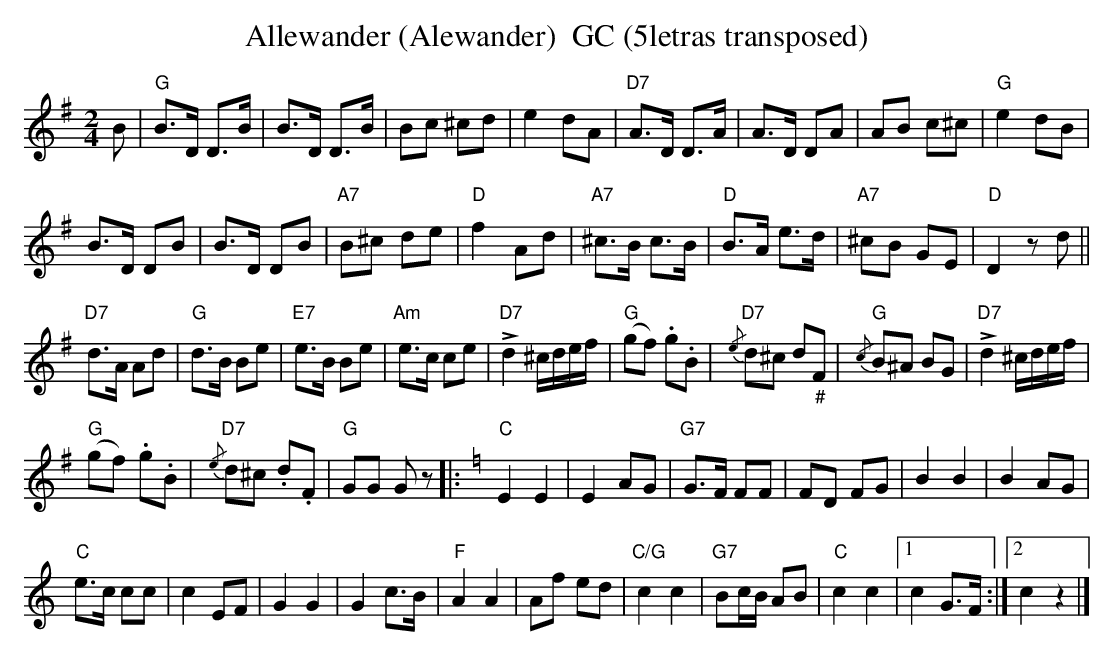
X:1
T:Allewander (Alewander)  GC (5letras transposed)
M:2/4
L:1/8
K:G transpose=3 %%MIDI gchordon
B | "G"B>D D>B | B>D D>B | Bc ^cd | e2 dA | "D7"A>D D>A | A>D DA | AB c^c | "G"e2dB |
B>D DB | B>D DB | "A7"B^c de | "D"f2 Ad | "A7"^c>B c>B | "D"B>A e>d | "A7"^cB GE | "D"D2zd ||
"D7"d>A Ad | "G"d>B Be | "E7"e>B Be | "Am"e>c ce | !>!"D7"d2 ^c/2d/2e/2f/2 | ("G"gf) .g.B | {/e}"D7"d^c d"_#"F | {/c}"G"B^A BG | !>!"D7"d2 ^c/2d/2e/2f/2 |
("G"gf) .g.B | {/e}"D7"d^c .d.F | "G"GG Gz |: [K:C] "C"E2E2 | E2AG | "G7"G>F FF | FD FG | B2B2 | B2AG |
"C"e>c cc | c2EF | G2G2 | G2c>B | "F"A2A2 | Af ed | "C/G"c2c2 | "G7"Bc/2B/2 AB | "C"c2c2 |1 c2 G>F :|2 c2z2 |]
